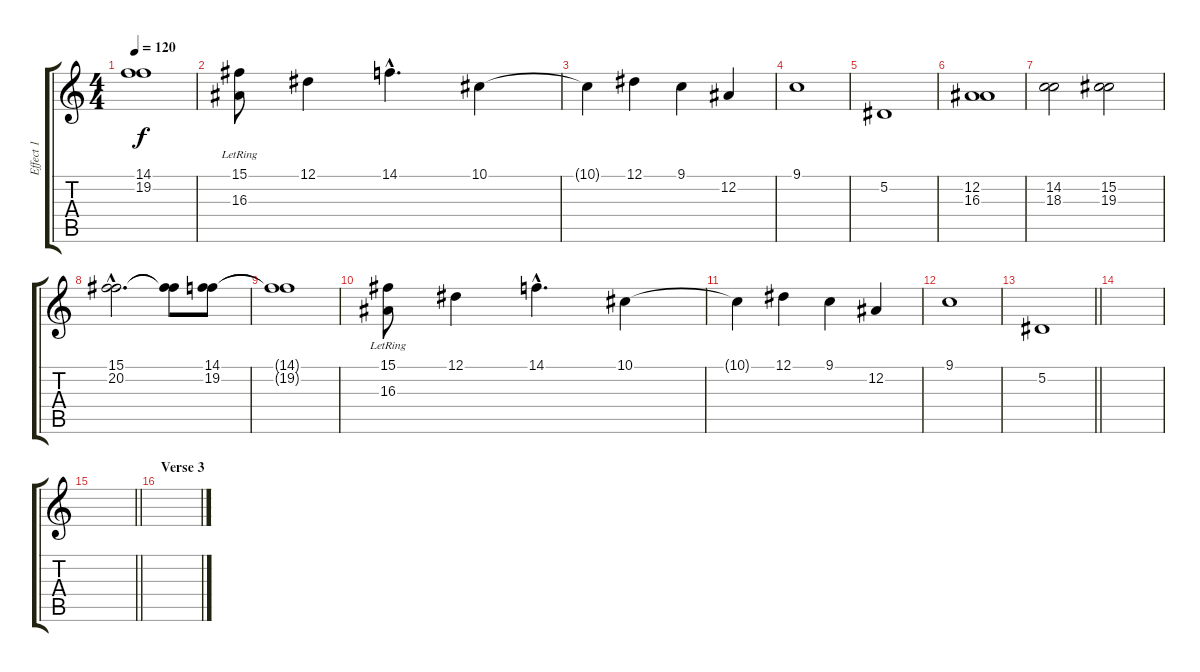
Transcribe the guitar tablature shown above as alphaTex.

\track ("Effect 1" "Effect 1") {instrument pad2warm}
\staff {score tabs}
\tuning (Eb4 Bb3 Gb3 Db3 Ab2 Db2) {hide}
\ts (4 4)
\tempo 120
\clef g2
\ks c
(14.1{t} 19.2{t}).1{dy f} |
(15.1 16.3{lr}).8 12.1.4 14.1{hac}.4{d} 10.1.4 |
10.1{t}.4 12.1.4 9.1.4 12.2.4 |
9.1.1 |
5.2.1 |
(12.2 16.3).1 |
(14.2 18.3).2 (15.2 19.3).2 |
(15.1{hac} 20.2{hac}).2{d} (15.1{t} 20.2{t}).8 (14.1 19.2).8 |
(14.1{t} 19.2{t}).1 |
(15.1 16.3{lr}).8 12.1.4 14.1{hac}.4{d} 10.1.4 |
10.1{t}.4 12.1.4 9.1.4 12.2.4 |
9.1.1 |
\barLineRight lightlight
5.2.1 |
|
\barLineRight lightlight
|
\section ("" "Verse 3")
